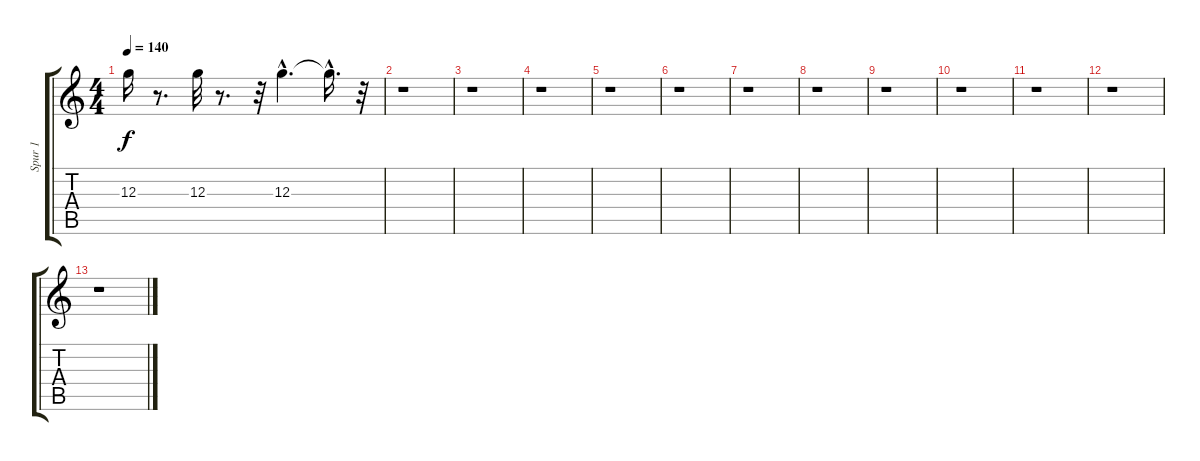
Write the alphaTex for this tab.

\track ("Spur 1" "Spur 1") {instrument acousticguitarnylon}
\staff {score tabs}
\tuning (E4 B3 G3 D3 A2 E2) {hide}
\ts (4 4)
\tempo 140
\clef g2
\ks c
12.3.16{dy f} r.8{d} 12.3.32 r.8{d} r.32 12.3{hac}.4{d} 12.3{hac t}.16{d} r.32 |
r.1 |
r.1 |
r.1 |
r.1 |
r.1 |
r.1 |
r.1 |
r.1 |
r.1 |
r.1 |
r.1 |
r.1
